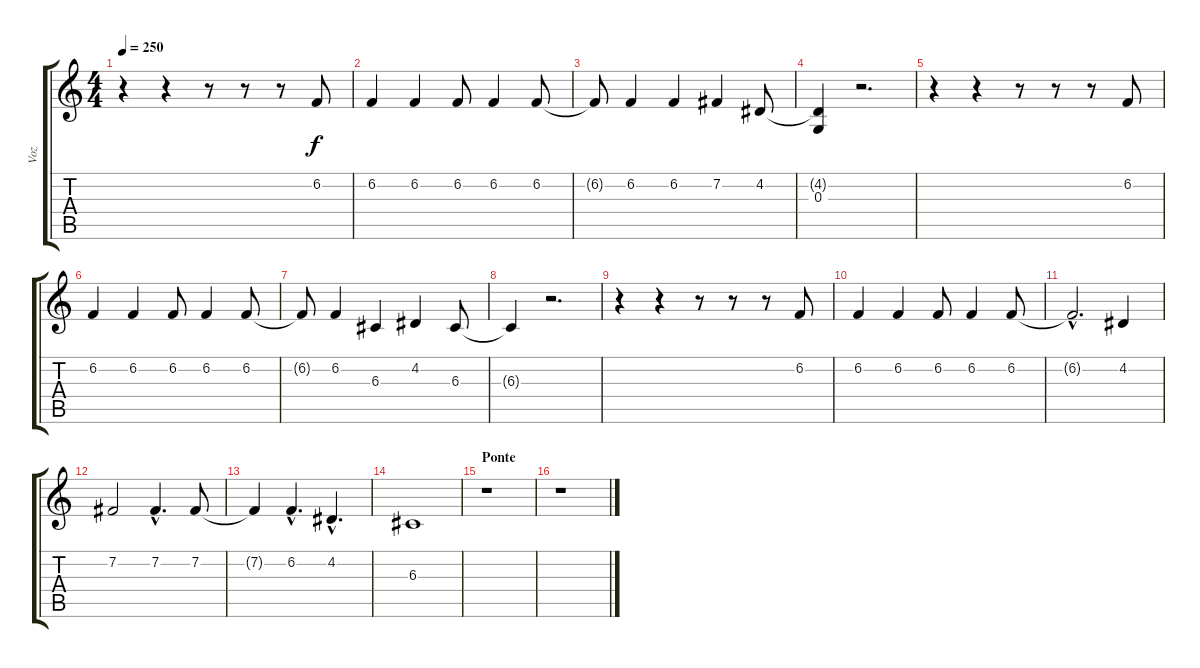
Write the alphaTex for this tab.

\track ("Voz" "Voz") {instrument bassoon}
\staff {score tabs}
\tuning (E4 B3 G3 D3 A2 E2) {hide}
\ts (4 4)
\tempo 250
\clef g2
\ks c
r.4{dy f} r.4 r.8 r.8 r.8 6.2.8 |
6.2.4 6.2.4 6.2.8 6.2.4 6.2.8 |
6.2{t}.8 6.2.4 6.2.4 7.2.4 4.2.8 |
(4.2{t} 0.3).4 r.2{d} |
r.4 r.4 r.8 r.8 r.8 6.2.8 |
6.2.4 6.2.4 6.2.8 6.2.4 6.2.8 |
6.2{t}.8 6.2.4 6.3.4 4.2.4 6.3.8 |
6.3{t}.4 r.2{d} |
r.4 r.4 r.8 r.8 r.8 6.2.8 |
6.2.4 6.2.4 6.2.8 6.2.4 6.2.8 |
6.2{hac t}.2{d} 4.2.4 |
7.2.2 7.2{hac}.4{d} 7.2.8 |
7.2{t}.4 6.2{hac}.4{d} 4.2{hac}.4{d} |
6.3.1 |
\section ("" "Ponte ")
r.1 |
r.1
